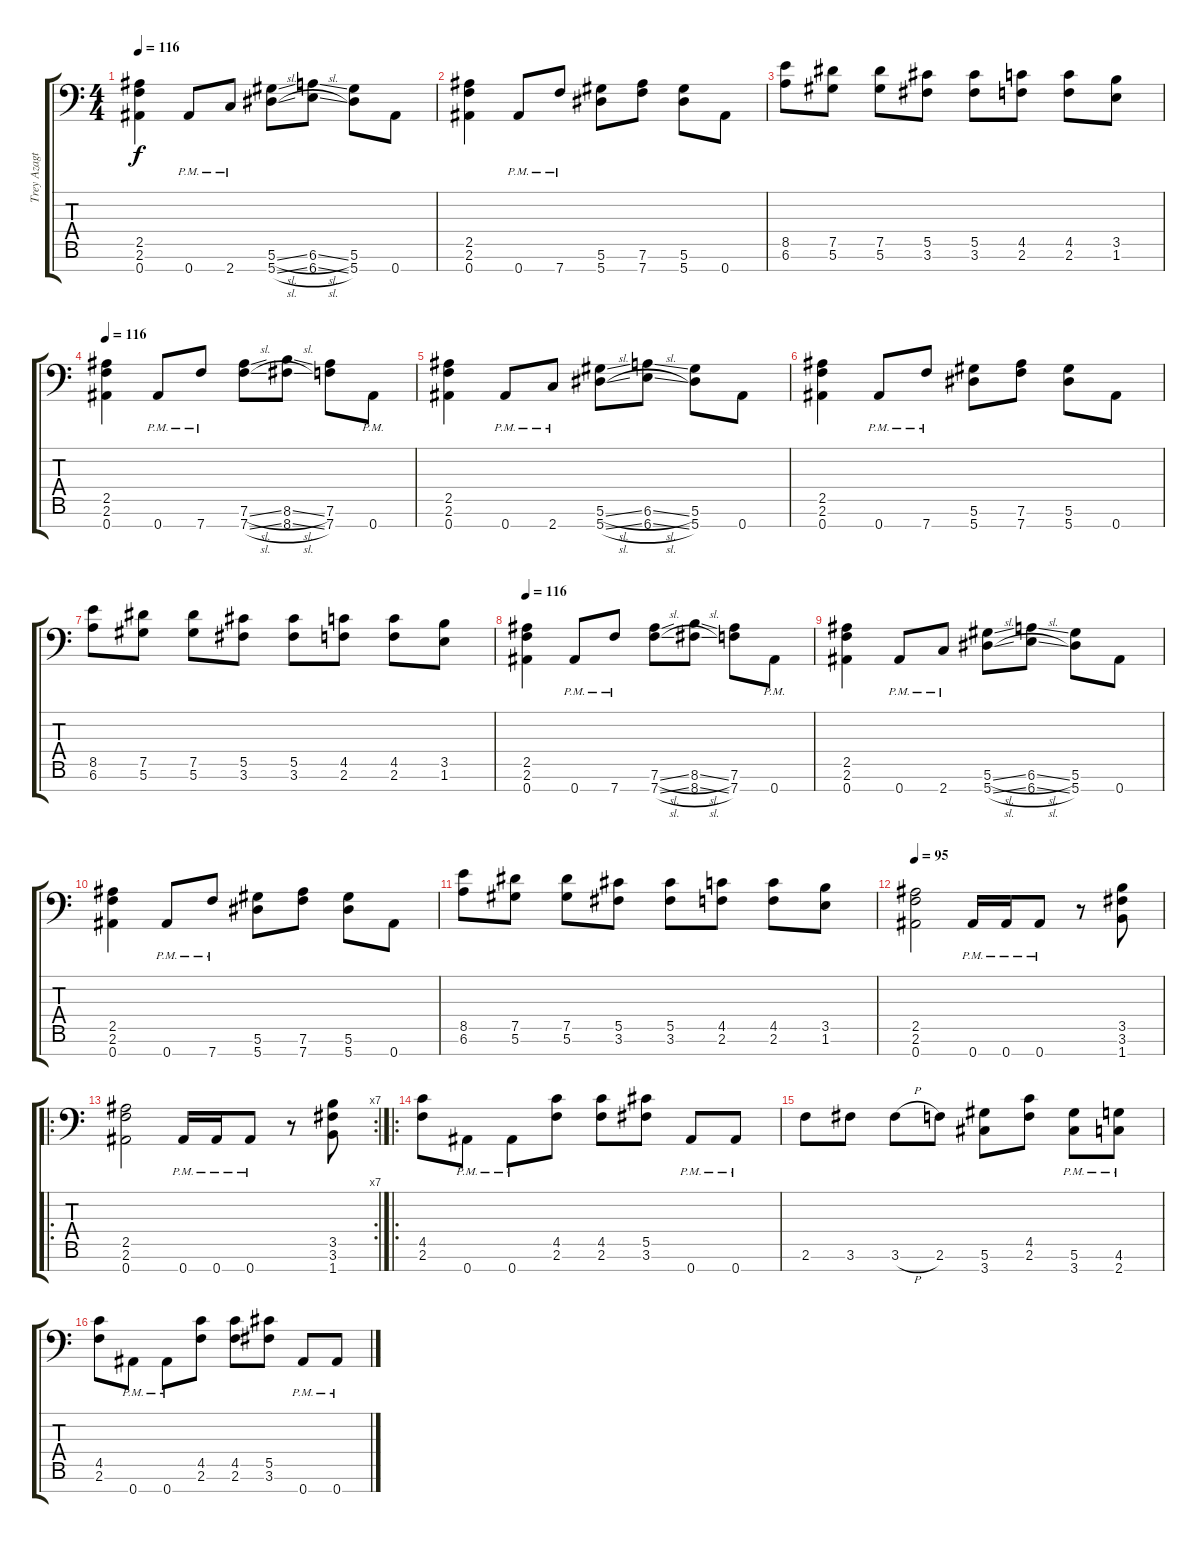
\track ("Trey Azagthoth" "Trey Azagt") {instrument distortionguitar}
\staff {score tabs}
\tuning (Eb4 Bb3 Gb3 Db3 Ab2 Eb2 Bb1) {hide}
\ts (4 4)
\tempo 116
\clef f4
\ks c
(2.5 2.6 0.7).4{dy f} 0.7{pm}.8 2.7{pm}.8 (5.6{sl} 5.7{sl}).8 (6.6{sl} 6.7{sl}).8 (5.6 5.7).8 0.7.8 |
(2.5 2.6 0.7).4 0.7{pm}.8 7.7{pm}.8 (5.6 5.7).8 (7.6 7.7).8 (5.6 5.7).8 0.7.8 |
(8.5 6.6).8 (7.5 5.6).8 (7.5 5.6).8 (5.5 3.6).8 (5.5 3.6).8 (4.5 2.6).8 (4.5 2.6).8 (3.5 1.6).8 |
\tempo 116
(2.5 2.6 0.7).4 0.7{pm}.8 7.7{pm}.8 (7.6{sl} 7.7{sl}).8 (8.6{sl} 8.7{sl}).8 (7.6 7.7).8 0.7{pm}.8 |
(2.5 2.6 0.7).4 0.7{pm}.8 2.7{pm}.8 (5.6{sl} 5.7{sl}).8 (6.6{sl} 6.7{sl}).8 (5.6 5.7).8 0.7.8 |
(2.5 2.6 0.7).4 0.7{pm}.8 7.7{pm}.8 (5.6 5.7).8 (7.6 7.7).8 (5.6 5.7).8 0.7.8 |
(8.5 6.6).8 (7.5 5.6).8 (7.5 5.6).8 (5.5 3.6).8 (5.5 3.6).8 (4.5 2.6).8 (4.5 2.6).8 (3.5 1.6).8 |
\tempo 116
(2.5 2.6 0.7).4 0.7{pm}.8 7.7{pm}.8 (7.6{sl} 7.7{sl}).8 (8.6{sl} 8.7{sl}).8 (7.6 7.7).8 0.7{pm}.8 |
(2.5 2.6 0.7).4 0.7{pm}.8 2.7{pm}.8 (5.6{sl} 5.7{sl}).8 (6.6{sl} 6.7{sl}).8 (5.6 5.7).8 0.7.8 |
(2.5 2.6 0.7).4 0.7{pm}.8 7.7{pm}.8 (5.6 5.7).8 (7.6 7.7).8 (5.6 5.7).8 0.7.8 |
(8.5 6.6).8 (7.5 5.6).8 (7.5 5.6).8 (5.5 3.6).8 (5.5 3.6).8 (4.5 2.6).8 (4.5 2.6).8 (3.5 1.6).8 |
\tempo 95
(2.5 2.6 0.7).2 0.7{pm}.16 0.7{pm}.16 0.7{pm}.8 r.8 (3.5 3.6 1.7).8 |
\ro
\rc 7
(2.5 2.6 0.7).2{volume 16 balance 4} 0.7{pm}.16 0.7{pm}.16 0.7{pm}.8 r.8 (3.5 3.6 1.7).8 |
\ro
(4.5 2.6).8 0.7{pm}.8 0.7{pm}.8 (4.5 2.6).8 (4.5 2.6).8 (5.5 3.6).8 0.7{pm}.8 0.7{pm}.8 |
2.6.8 3.6.8 3.6{h}.8 2.6.8 (5.6 3.7).8 (4.5 2.6).8 (5.6{pm} 3.7{pm}).8 (4.6{pm} 2.7{pm}).8 |
(4.5 2.6).8 0.7{pm}.8 0.7{pm}.8 (4.5 2.6).8 (4.5 2.6).8 (5.5 3.6).8 0.7{pm}.8 0.7{pm}.8
